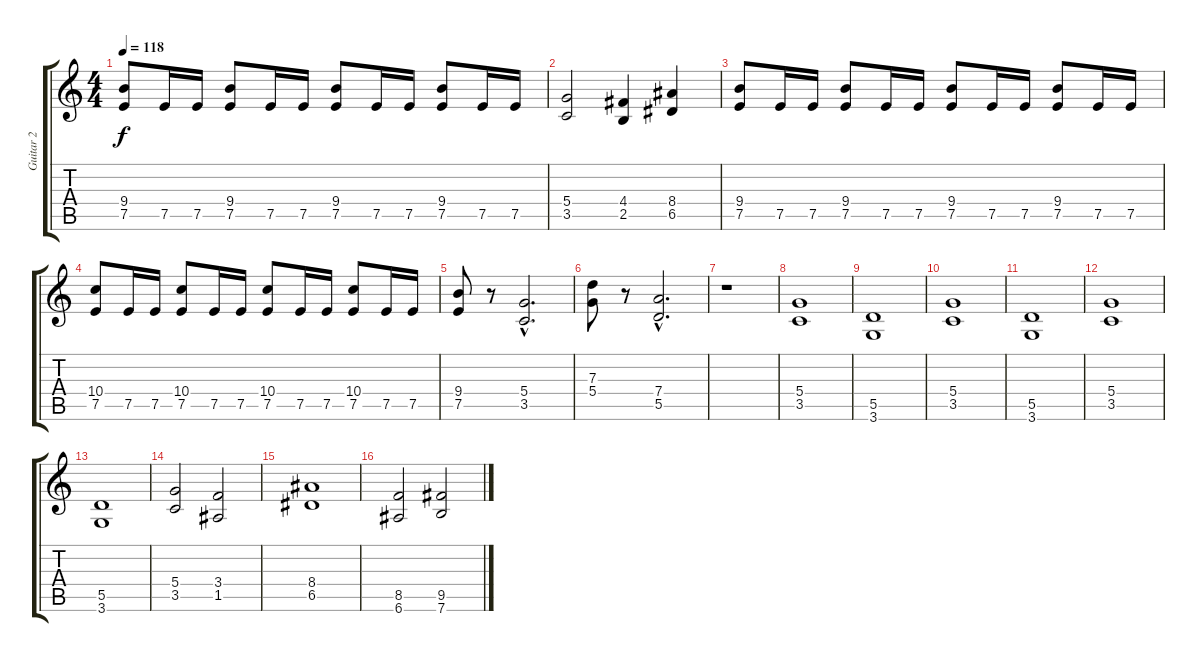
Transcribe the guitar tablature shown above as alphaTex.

\track ("Guitar 2" "Guitar 2") {instrument distortionguitar}
\staff {score tabs}
\tuning (E4 B3 G3 D3 A2 E2) {hide}
\ts (4 4)
\tempo 118
\clef g2
\ks c
(9.4 7.5).8{dy f} 7.5.16 7.5.16 (9.4 7.5).8 7.5.16 7.5.16 (9.4 7.5).8 7.5.16 7.5.16 (9.4 7.5).8 7.5.16 7.5.16 |
(5.4 3.5).2 (4.4 2.5).4 (8.4 6.5).4 |
(9.4 7.5).8 7.5.16 7.5.16 (9.4 7.5).8 7.5.16 7.5.16 (9.4 7.5).8 7.5.16 7.5.16 (9.4 7.5).8 7.5.16 7.5.16 |
(10.4 7.5).8 7.5.16 7.5.16 (10.4 7.5).8 7.5.16 7.5.16 (10.4 7.5).8 7.5.16 7.5.16 (10.4 7.5).8 7.5.16 7.5.16 |
(9.4 7.5).8 r.8 (5.4{hac} 3.5{hac}).2{d} |
(7.3 5.4).8 r.8 (7.4{hac} 5.5{hac}).2{d} |
r.1 |
(5.4 3.5).1 |
(5.5 3.6).1 |
(5.4 3.5).1 |
(5.5 3.6).1 |
(5.4 3.5).1 |
(5.5 3.6).1 |
(5.4 3.5).2 (3.4 1.5).2 |
(8.4 6.5).1 |
(8.5 6.6).2 (9.5 7.6).2
